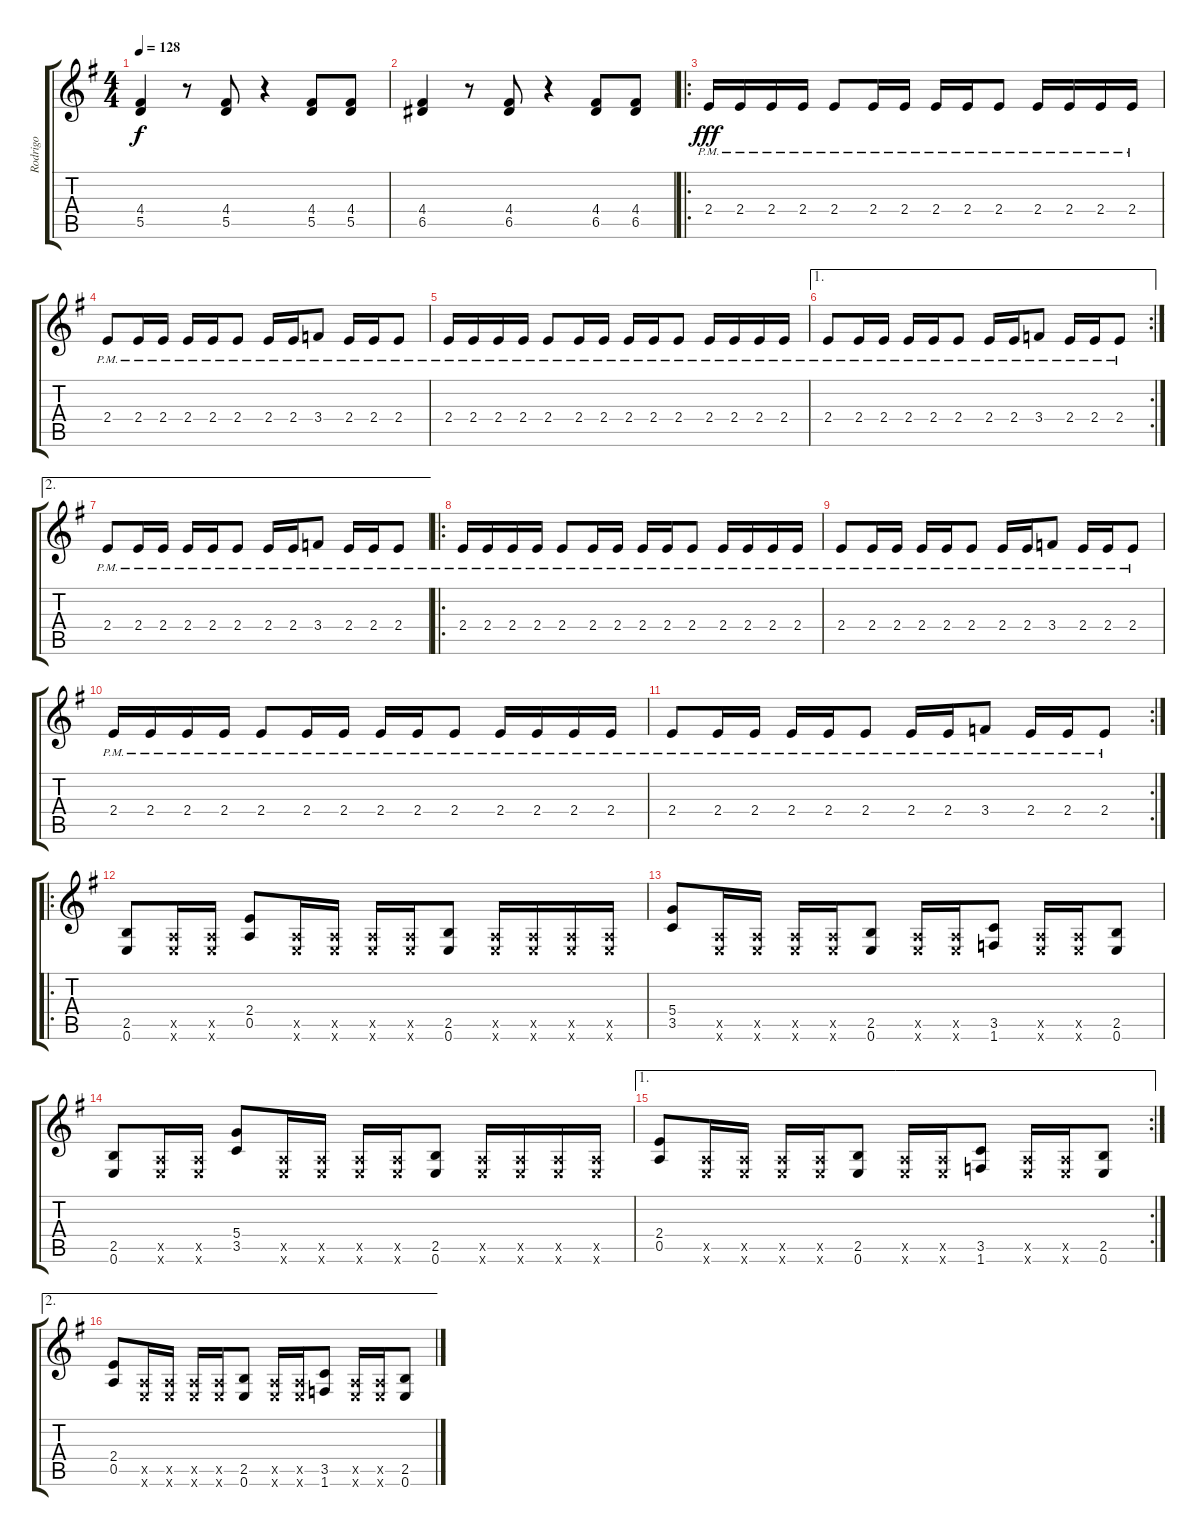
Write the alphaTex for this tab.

\track ("Rodrigo" "Rodrigo") {instrument acousticguitarnylon}
\staff {score tabs}
\tuning (E4 B3 G3 D3 A2 E2) {hide}
\ts (4 4)
\tempo 128
\clef g2
\ks eminor
(4.4 5.5).4{dy f} r.8 (4.4 5.5).8 r.4 (4.4 5.5).8 (4.4 5.5).8 |
(4.4 6.5).4 r.8 (4.4 6.5).8 r.4 (4.4 6.5).8 (4.4 6.5).8 |
\ro
2.4{pm}.16{dy fff} 2.4{pm}.16 2.4{pm}.16 2.4{pm}.16 2.4{pm}.8 2.4{pm}.16 2.4{pm}.16 2.4{pm}.16 2.4{pm}.16 2.4{pm}.8 2.4{pm}.16 2.4{pm}.16 2.4{pm}.16 2.4{pm}.16 |
2.4{pm}.8 2.4{pm}.16 2.4{pm}.16 2.4{pm}.16 2.4{pm}.16 2.4{pm}.8 2.4{pm}.16 2.4{pm}.16 3.4{pm}.8 2.4{pm}.16 2.4{pm}.16 2.4{pm}.8 |
2.4{pm}.16 2.4{pm}.16 2.4{pm}.16 2.4{pm}.16 2.4{pm}.8 2.4{pm}.16 2.4{pm}.16 2.4{pm}.16 2.4{pm}.16 2.4{pm}.8 2.4{pm}.16 2.4{pm}.16 2.4{pm}.16 2.4{pm}.16 |
\ae 1
\rc 2
2.4{pm}.8 2.4{pm}.16 2.4{pm}.16 2.4{pm}.16 2.4{pm}.16 2.4{pm}.8 2.4{pm}.16 2.4{pm}.16 3.4{pm}.8 2.4{pm}.16 2.4{pm}.16 2.4{pm}.8 |
\ae 2
2.4{pm}.8 2.4{pm}.16 2.4{pm}.16 2.4{pm}.16 2.4{pm}.16 2.4{pm}.8 2.4{pm}.16 2.4{pm}.16 3.4{pm}.8 2.4{pm}.16 2.4{pm}.16 2.4{pm}.8 |
\ro
2.4{pm}.16 2.4{pm}.16 2.4{pm}.16 2.4{pm}.16 2.4{pm}.8 2.4{pm}.16 2.4{pm}.16 2.4{pm}.16 2.4{pm}.16 2.4{pm}.8 2.4{pm}.16 2.4{pm}.16 2.4{pm}.16 2.4{pm}.16 |
2.4{pm}.8 2.4{pm}.16 2.4{pm}.16 2.4{pm}.16 2.4{pm}.16 2.4{pm}.8 2.4{pm}.16 2.4{pm}.16 3.4{pm}.8 2.4{pm}.16 2.4{pm}.16 2.4{pm}.8 |
2.4{pm}.16 2.4{pm}.16 2.4{pm}.16 2.4{pm}.16 2.4{pm}.8 2.4{pm}.16 2.4{pm}.16 2.4{pm}.16 2.4{pm}.16 2.4{pm}.8 2.4{pm}.16 2.4{pm}.16 2.4{pm}.16 2.4{pm}.16 |
\rc 2
2.4{pm}.8 2.4{pm}.16 2.4{pm}.16 2.4{pm}.16 2.4{pm}.16 2.4{pm}.8 2.4{pm}.16 2.4{pm}.16 3.4{pm}.8 2.4{pm}.16 2.4{pm}.16 2.4{pm}.8 |
\ro
(2.5 0.6).8 (0.5{x} 0.6{x}).16 (0.5{x} 0.6{x}).16 (2.4 0.5).8 (0.5{x} 0.6{x}).16 (0.5{x} 0.6{x}).16 (0.5{x} 0.6{x}).16 (0.5{x} 0.6{x}).16 (2.5 0.6).8 (0.5{x} 0.6{x}).16 (0.5{x} 0.6{x}).16 (0.5{x} 0.6{x}).16 (0.5{x} 0.6{x}).16 |
(5.4 3.5).8 (0.5{x} 0.6{x}).16 (0.5{x} 0.6{x}).16 (0.5{x} 0.6{x}).16 (0.5{x} 0.6{x}).16 (2.5 0.6).8 (0.5{x} 0.6{x}).16 (0.5{x} 0.6{x}).16 (3.5 1.6).8 (0.5{x} 0.6{x}).16 (0.5{x} 0.6{x}).16 (2.5 0.6).8 |
(2.5 0.6).8 (0.5{x} 0.6{x}).16 (0.5{x} 0.6{x}).16 (5.4 3.5).8 (0.5{x} 0.6{x}).16 (0.5{x} 0.6{x}).16 (0.5{x} 0.6{x}).16 (0.5{x} 0.6{x}).16 (2.5 0.6).8 (0.5{x} 0.6{x}).16 (0.5{x} 0.6{x}).16 (0.5{x} 0.6{x}).16 (0.5{x} 0.6{x}).16 |
\ae 1
\rc 2
(2.4 0.5).8 (0.5{x} 0.6{x}).16 (0.5{x} 0.6{x}).16 (0.5{x} 0.6{x}).16 (0.5{x} 0.6{x}).16 (2.5 0.6).8 (0.5{x} 0.6{x}).16 (0.5{x} 0.6{x}).16 (3.5 1.6).8 (0.5{x} 0.6{x}).16 (0.5{x} 0.6{x}).16 (2.5 0.6).8 |
\ae 2
(2.4 0.5).8 (0.5{x} 0.6{x}).16 (0.5{x} 0.6{x}).16 (0.5{x} 0.6{x}).16 (0.5{x} 0.6{x}).16 (2.5 0.6).8 (0.5{x} 0.6{x}).16 (0.5{x} 0.6{x}).16 (3.5 1.6).8 (0.5{x} 0.6{x}).16 (0.5{x} 0.6{x}).16 (2.5 0.6).8
